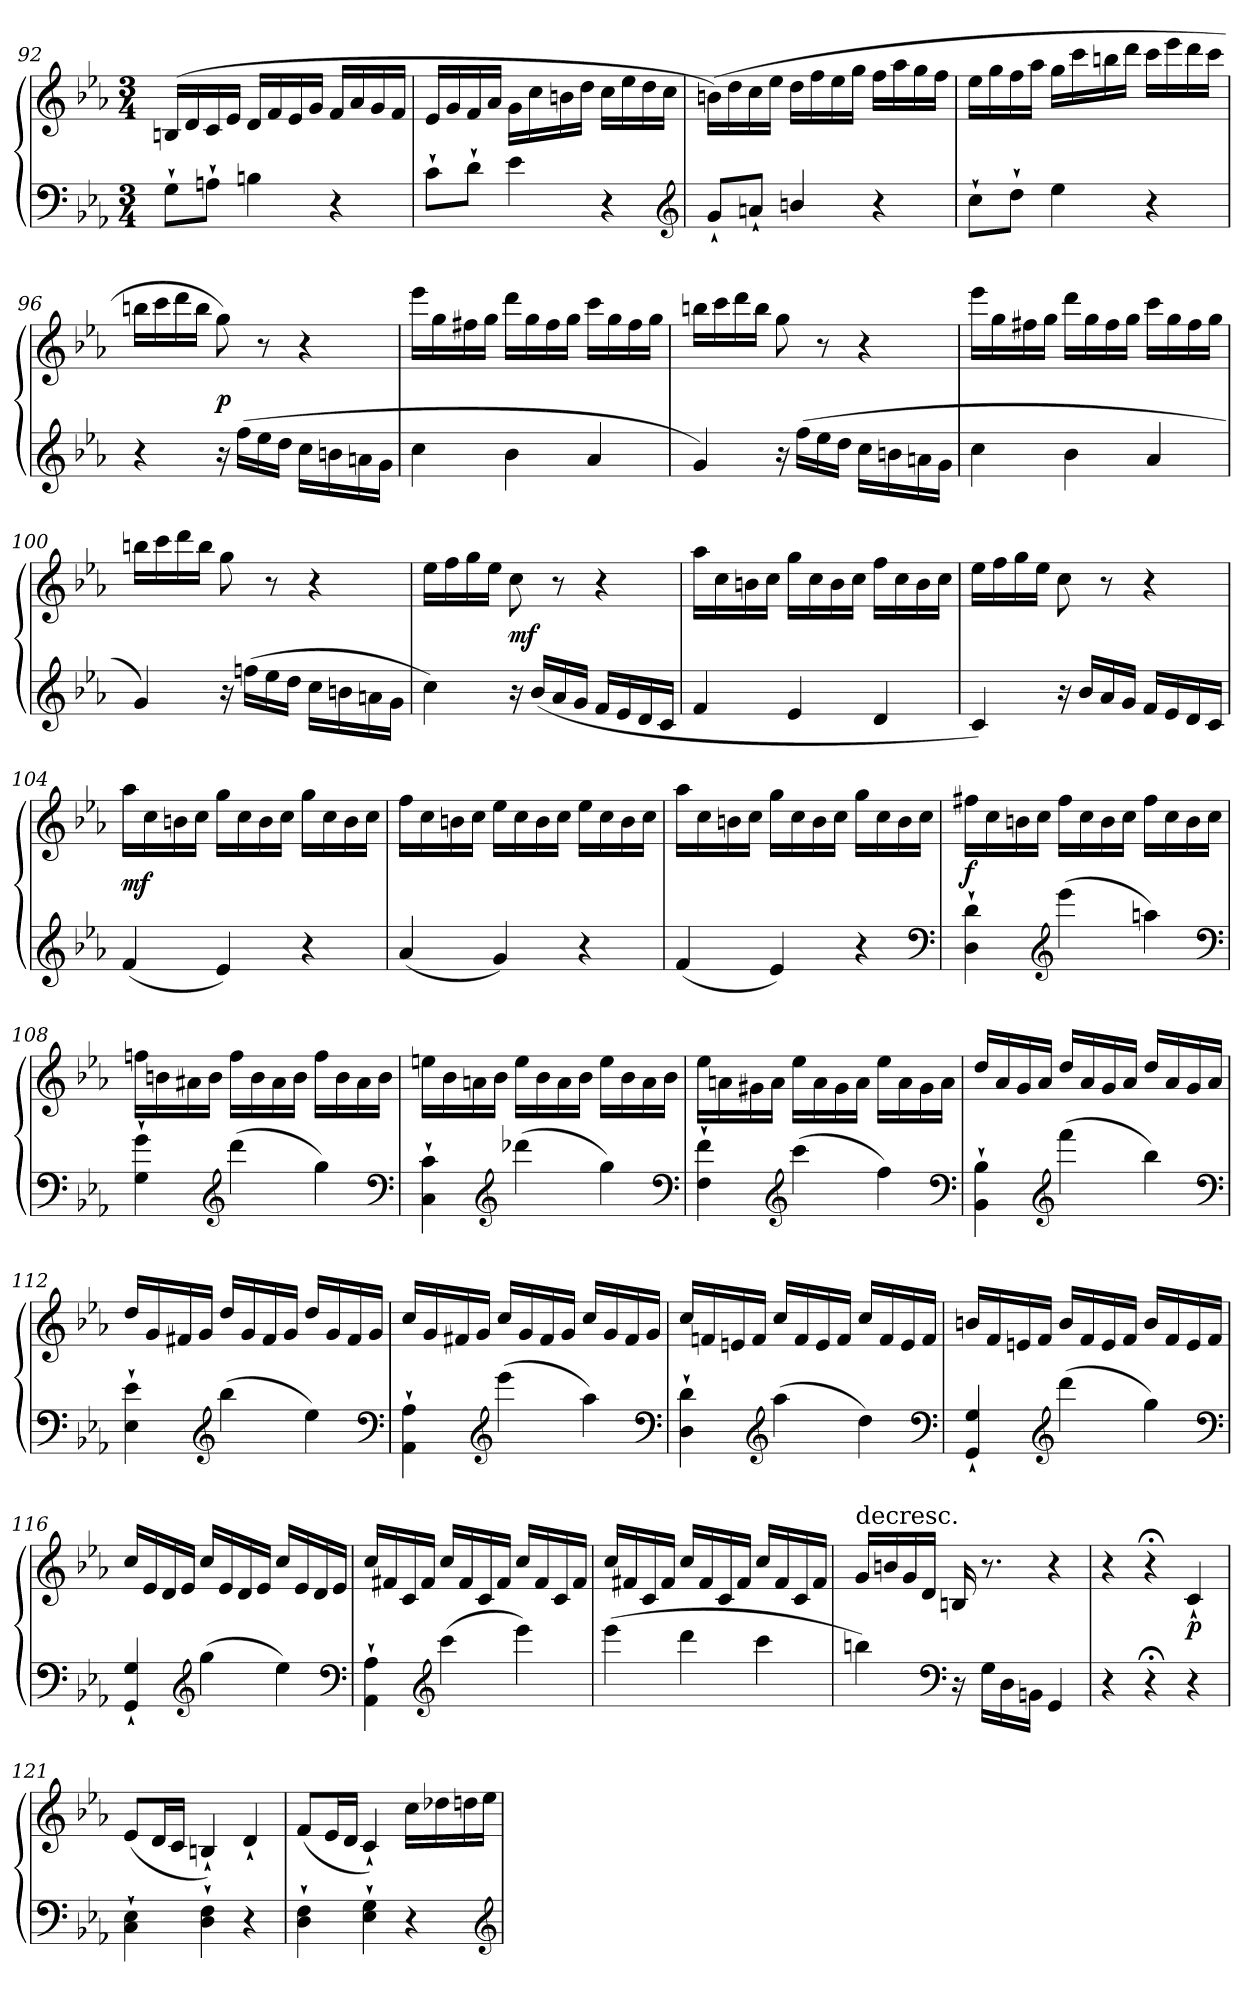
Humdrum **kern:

**kern	**kern	**dynam
*part1	*part1	*part1
*staff2	*staff1	*staff1/2
*clefF4	*clefG2	*
*k[b-e-a-]	*k[b-e-a-]	*
*c:	*c:	*
*M3/4	*M3/4	*
=92	=92	=92
8G`\L	(16Bn/LL	.
.	16d/	.
8An`\J	16c/	.
.	16e-/JJ	.
4Bn\	16d/LL	.
.	16f/	.
.	16e-/	.
.	16g/JJ	.
4r	16f/LL	.
.	16a-/	.
.	16g/	.
.	16f/JJ	.
=93	=93	=93
8c`\L	16e-/LL	.
.	16g/	.
8d`\J	16f/	.
.	16a-/JJ	.
4e-\	16g\LL	.
.	16cc\	.
.	16bn\	.
.	16dd\JJ	.
4r	16cc\LL	.
.	16ee-\	.
.	16dd\	.
.	16cc\JJ	.
*clefG2	*	*
=94	=94	=94
8g`/L	(16bn\LL)	.
.	16dd\	.
8an`/J	16cc\	.
.	16ee-\JJ	.
4bn/	16dd\LL	.
.	16ff\	.
.	16ee-\	.
.	16gg\JJ	.
4r	16ff\LL	.
.	16aa-\	.
.	16gg\	.
.	16ff\JJ	.
=95	=95	=95
8cc`\L	16ee-\LL	.
.	16gg\	.
8dd`\J	16ff\	.
.	16aa-\JJ	.
4ee-\	16gg\LL	.
.	16ccc\	.
.	16bbn\	.
.	16ddd\JJ	.
4r	16ccc\LL	.
.	16eee-\	.
.	16ddd\	.
.	16ccc\JJ	.
=96	=96	=96
4r	16bbn\LL	.
.	16ccc\	.
.	16ddd\	.
.	16bb\JJ	.
16r	8gg\)	p
(16ff\LL	.	.
16ee-\	8r	.
16dd\JJ	.	.
16cc\LL	4r	.
16bn\	.	.
16an\	.	.
16g\JJ	.	.
=97	=97	=97
4cc\	16eee-\LL	.
.	16gg\	.
.	16ff#X\	.
.	16gg\JJ	.
4b-\	16ddd\LL	.
.	16gg\	.
.	16ff#\	.
.	16gg\JJ	.
4a-/	16ccc\LL	.
.	16gg\	.
.	16ff#\	.
.	16gg\JJ	.
=98	=98	=98
4g/)	16bbn\LL	.
.	16ccc\	.
.	16ddd\	.
.	16bb\JJ	.
16r	8gg\	.
(16ff\LL	.	.
16ee-\	8r	.
16dd\JJ	.	.
16cc\LL	4r	.
16bn\	.	.
16an\	.	.
16g\JJ	.	.
=99	=99	=99
4cc\	16eee-\LL	.
.	16gg\	.
.	16ff#X\	.
.	16gg\JJ	.
4b-\	16ddd\LL	.
.	16gg\	.
.	16ff#\	.
.	16gg\JJ	.
4a-/	16ccc\LL	.
.	16gg\	.
.	16ff#\	.
.	16gg\JJ	.
=100	=100	=100
4g/)	16bbn\LL	.
.	16ccc\	.
.	16ddd\	.
.	16bb\JJ	.
16r	8gg\	.
(16ffn\LL	.	.
16ee-\	8r	.
16dd\JJ	.	.
16cc\LL	4r	.
16bn\	.	.
16an\	.	.
16g\JJ	.	.
=101	=101	=101
4cc\)	16ee-\LL	.
.	16ff\	.
.	16gg\	.
.	16ee-\JJ	.
16r	8cc\	mf
(16b-/LL	.	.
16a-/	8r	.
16g/JJ	.	.
16f/LL	4r	.
16e-/	.	.
16d/	.	.
16c/JJ	.	.
=102	=102	=102
4f/	16aa-\LL	.
.	16cc\	.
.	16bn\	.
.	16cc\JJ	.
4e-/	16gg\LL	.
.	16cc\	.
.	16b\	.
.	16cc\JJ	.
4d/	16ff\LL	.
.	16cc\	.
.	16b\	.
.	16cc\JJ	.
=103	=103	=103
4c/)	16ee-\LL	.
.	16ff\	.
.	16gg\	.
.	16ee-\JJ	.
16r	8cc\	.
16b-/LL	.	.
16a-/	8r	.
16g/JJ	.	.
16f/LL	4r	.
16e-/	.	.
16d/	.	.
16c/JJ	.	.
=104	=104	=104
(4f/	16aa-\LL	mf
.	16cc\	.
.	16bn\	.
.	16cc\JJ	.
4e-/)	16gg\LL	.
.	16cc\	.
.	16b\	.
.	16cc\JJ	.
4r	16gg\LL	.
.	16cc\	.
.	16b\	.
.	16cc\JJ	.
=105	=105	=105
(4a-/	16ff\LL	.
.	16cc\	.
.	16bn\	.
.	16cc\JJ	.
4g/)	16ee-\LL	.
.	16cc\	.
.	16b\	.
.	16cc\JJ	.
4r	16ee-\LL	.
.	16cc\	.
.	16b\	.
.	16cc\JJ	.
=106	=106	=106
(4f/	16aa-\LL	.
.	16cc\	.
.	16bn\	.
.	16cc\JJ	.
4e-/)	16gg\LL	.
.	16cc\	.
.	16b\	.
.	16cc\JJ	.
4r	16gg\LL	.
.	16cc\	.
.	16b\	.
.	16cc\JJ	.
*clefF4	*	*
=107	=107	=107
4D`\ 4d`\	16ff#X\LL	f
.	16cc\	.
.	16bn\	.
.	16cc\JJ	.
*clefG2	*	*
(4eee-\	16ff#\LL	.
.	16cc\	.
.	16b\	.
.	16cc\JJ	.
4aan\)	16ff#\LL	.
.	16cc\	.
.	16b\	.
.	16cc\JJ	.
*clefF4	*	*
=108	=108	=108
4G`\ 4g`\	16ffn\LL	.
.	16bn\	.
.	16a#X\	.
.	16b\JJ	.
*clefG2	*	*
(4ddd\	16ff\LL	.
.	16b\	.
.	16a#\	.
.	16b\JJ	.
4gg\)	16ff\LL	.
.	16b\	.
.	16a#\	.
.	16b\JJ	.
*clefF4	*	*
=109	=109	=109
4C`\ 4c`\	16een\LL	.
.	16b-\	.
.	16an\	.
.	16b-\JJ	.
*clefG2	*	*
(4ddd-X\	16ee\LL	.
.	16b-\	.
.	16a\	.
.	16b-\JJ	.
4gg\)	16ee\LL	.
.	16b-\	.
.	16a\	.
.	16b-\JJ	.
*clefF4	*	*
=110	=110	=110
4F`\ 4f`\	16ee-\LL	.
.	16an\	.
.	16g#X\	.
.	16a\JJ	.
*clefG2	*	*
(4ccc\	16ee-\LL	.
.	16a\	.
.	16g#\	.
.	16a\JJ	.
4ff\)	16ee-\LL	.
.	16a\	.
.	16g#\	.
.	16a\JJ	.
*clefF4	*	*
=111	=111	=111
4BB-`\ 4B-`\	16dd/LL	.
.	16a-/	.
.	16g/	.
.	16a-/JJ	.
*clefG2	*	*
(4fff\	16dd/LL	.
.	16a-/	.
.	16g/	.
.	16a-/JJ	.
4bb-\)	16dd/LL	.
.	16a-/	.
.	16g/	.
.	16a-/JJ	.
*clefF4	*	*
=112	=112	=112
4E-`\ 4e-`\	16dd/LL	.
.	16g/	.
.	16f#X/	.
.	16g/JJ	.
*clefG2	*	*
(4bb-\	16dd/LL	.
.	16g/	.
.	16f#/	.
.	16g/JJ	.
4ee-\)	16dd/LL	.
.	16g/	.
.	16f#/	.
.	16g/JJ	.
*clefF4	*	*
=113	=113	=113
4AA-`\ 4A-`\	16cc/LL	.
.	16g/	.
.	16f#X/	.
.	16g/JJ	.
*clefG2	*	*
(4eee-\	16cc/LL	.
.	16g/	.
.	16f#/	.
.	16g/JJ	.
4aa-\)	16cc/LL	.
.	16g/	.
.	16f#/	.
.	16g/JJ	.
*clefF4	*	*
=114	=114	=114
4D`\ 4d`\	16cc/LL	.
.	16fn/	.
.	16en/	.
.	16f/JJ	.
*clefG2	*	*
(4aa-\	16cc/LL	.
.	16f/	.
.	16e/	.
.	16f/JJ	.
4dd\)	16cc/LL	.
.	16f/	.
.	16e/	.
.	16f/JJ	.
*clefF4	*	*
=115	=115	=115
4GG`/ 4G`/	16bn/LL	.
.	16f/	.
.	16en/	.
.	16f/JJ	.
*clefG2	*	*
(4ddd\	16b/LL	.
.	16f/	.
.	16e/	.
.	16f/JJ	.
4gg\)	16b/LL	.
.	16f/	.
.	16e/	.
.	16f/JJ	.
*clefF4	*	*
=116	=116	=116
4GG`/ 4G`/	16cc/LL	.
.	16e-/	.
.	16d/	.
.	16e-/JJ	.
*clefG2	*	*
(4gg\	16cc/LL	.
.	16e-/	.
.	16d/	.
.	16e-/JJ	.
4ee-\)	16cc/LL	.
.	16e-/	.
.	16d/	.
.	16e-/JJ	.
*clefF4	*	*
=117	=117	=117
4AA-`\ 4A-`\	16cc/LL	.
.	16f#X/	.
.	16c/	.
.	16f#/JJ	.
*clefG2	*	*
(4ccc\	16cc/LL	.
.	16f#/	.
.	16c/	.
.	16f#/JJ	.
4eee-\)	16cc/LL	.
.	16f#/	.
.	16c/	.
.	16f#/JJ	.
=118	=118	=118
(4eee-\	16cc/LL	.
.	16f#X/	.
.	16c/	.
.	16f#/JJ	.
4ddd\	16cc/LL	.
.	16f#/	.
.	16c/	.
.	16f#/JJ	.
4ccc\	16cc/LL	.
.	16f#/	.
.	16c/	.
.	16f#/JJ	.
=119	=119	=119
!	!LO:TX:t=decresc.	!
4bbn\)	16g/LL	.
.	16bn/	.
.	16g/	.
.	16d/JJ	.
*clefF4	*	*
16r	16Bn/	.
16G\LL	8.r	.
16D\	.	.
16BBn\JJ	.	.
4GG/	4r	.
=120	=120	=120
4r	4r	.
4r;<	4r;<	.
4r	4c`/	p
=121	=121	=121
4C`\ 4E-`\	(8e-/L	.
.	16d/L	.
.	16c/JJ	.
4D`\ 4F`\	4Bn`/)	.
4r	4d`/	.
=122	=122	=122
4D`\ 4F`\	(8f/L	.
.	16e-/L	.
.	16d/JJ	.
4E-`\ 4G`\	4c`/)	.
4r	16cc\LL	.
.	16dd-X\	.
.	16ddn\	.
.	16ee-\JJ	.
*clefG2	*	*
=	=	=
*-	*-	*-
